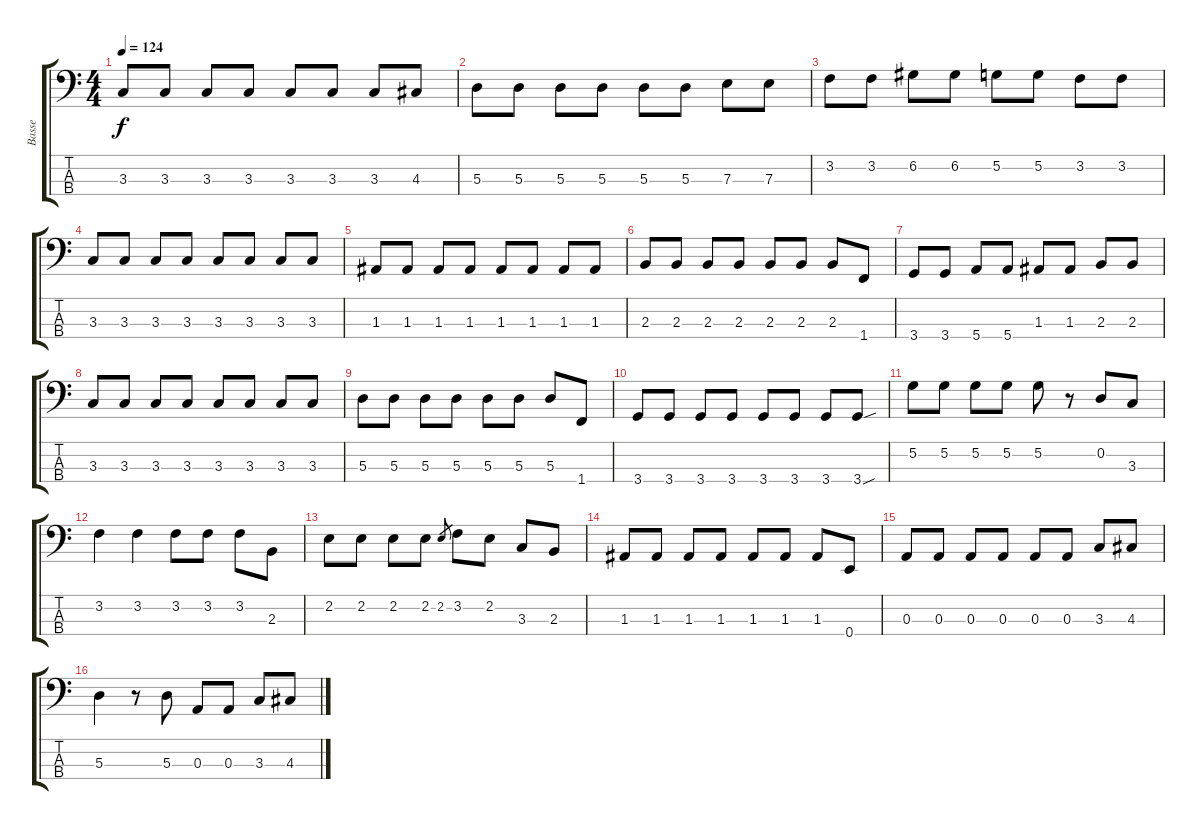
\track ("Basse" "Basse") {instrument electricbassfinger}
\staff {score tabs}
\tuning (G2 D2 A1 E1) {hide}
\ts (4 4)
\tempo 124
\clef f4
\ks c
3.3.8{dy f} 3.3.8 3.3.8 3.3.8 3.3.8 3.3.8 3.3.8 4.3.8 |
5.3.8 5.3.8 5.3.8 5.3.8 5.3.8 5.3.8 7.3.8 7.3.8 |
3.2.8 3.2.8 6.2.8 6.2.8 5.2.8 5.2.8 3.2.8 3.2.8 |
3.3.8 3.3.8 3.3.8 3.3.8 3.3.8 3.3.8 3.3.8 3.3.8 |
1.3.8 1.3.8 1.3.8 1.3.8 1.3.8 1.3.8 1.3.8 1.3.8 |
2.3.8 2.3.8 2.3.8 2.3.8 2.3.8 2.3.8 2.3.8 1.4.8 |
3.4.8 3.4.8 5.4.8 5.4.8 1.3.8 1.3.8 2.3.8 2.3.8 |
3.3.8 3.3.8 3.3.8 3.3.8 3.3.8 3.3.8 3.3.8 3.3.8 |
5.3.8 5.3.8 5.3.8 5.3.8 5.3.8 5.3.8 5.3.8 1.4.8 |
3.4.8 3.4.8 3.4.8 3.4.8 3.4.8 3.4.8 3.4.8 3.4{sou}.8 |
5.2.8 5.2.8 5.2.8 5.2.8 5.2.8 r.8 0.2.8 3.3.8 |
3.2.4 3.2.4 3.2.8 3.2.8 3.2.8 2.3.8 |
2.2.8 2.2.8 2.2.8 2.2.8 2.2.8{gr} 3.2.8 2.2.8 3.3.8 2.3.8 |
1.3.8 1.3.8 1.3.8 1.3.8 1.3.8 1.3.8 1.3.8 0.4.8 |
0.3.8 0.3.8 0.3.8 0.3.8 0.3.8 0.3.8 3.3.8 4.3.8 |
5.3.4 r.8 5.3.8 0.3.8 0.3.8 3.3.8 4.3.8
